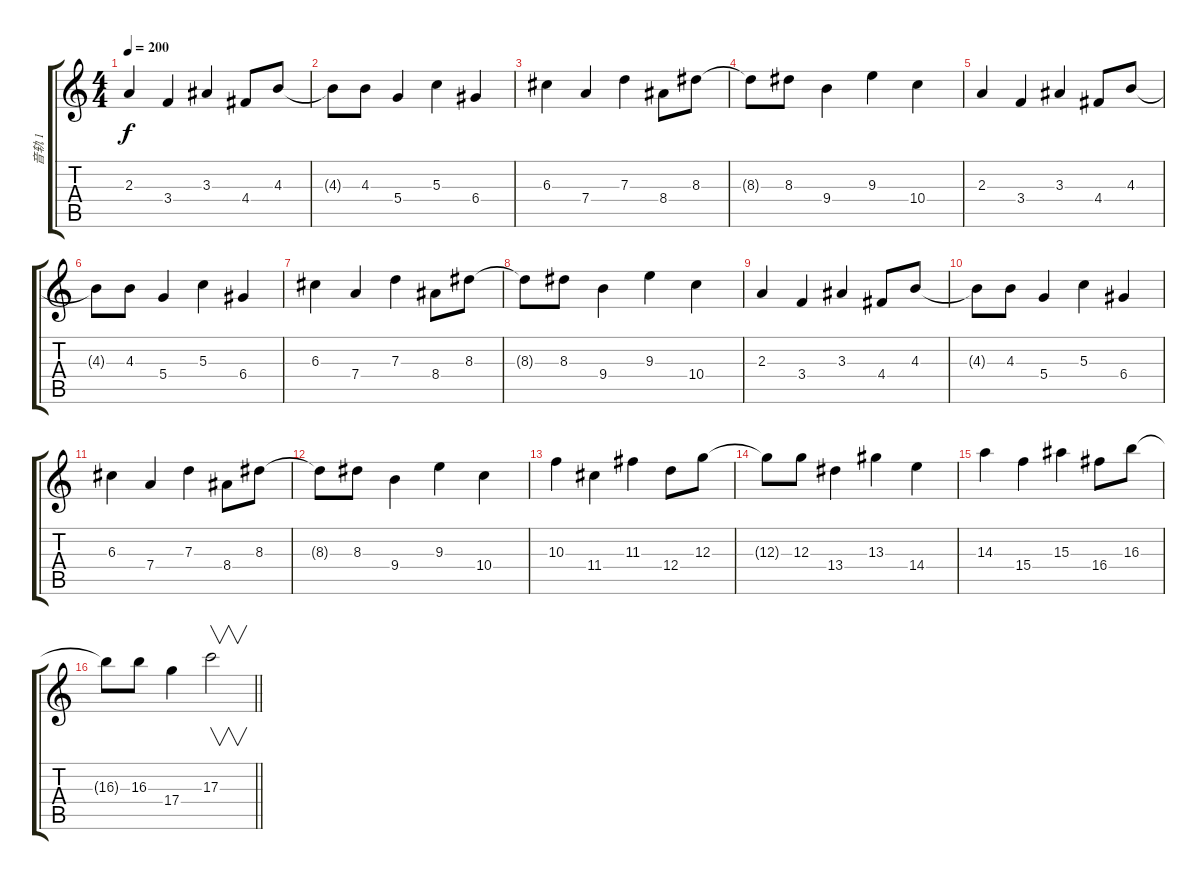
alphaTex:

\track ("音轨 1" "音轨 1") {instrument distortionguitar}
\staff {score tabs}
\tuning (E4 B3 G3 D3 A2 E2) {hide}
\ts (4 4)
\tempo 200
\clef g2
\ks c
2.3.4{dy f} 3.4.4 3.3.4 4.4.8 4.3.8 |
4.3{t}.8 4.3.8 5.4.4 5.3.4 6.4.4 |
6.3.4 7.4.4 7.3.4 8.4.8 8.3.8 |
8.3{t}.8 8.3.8 9.4.4 9.3.4 10.4.4 |
2.3.4 3.4.4 3.3.4 4.4.8 4.3.8 |
4.3{t}.8 4.3.8 5.4.4 5.3.4 6.4.4 |
6.3.4 7.4.4 7.3.4 8.4.8 8.3.8 |
8.3{t}.8 8.3.8 9.4.4 9.3.4 10.4.4 |
2.3.4 3.4.4 3.3.4 4.4.8 4.3.8 |
4.3{t}.8 4.3.8 5.4.4 5.3.4 6.4.4 |
6.3.4 7.4.4 7.3.4 8.4.8 8.3.8 |
8.3{t}.8 8.3.8 9.4.4 9.3.4 10.4.4 |
10.3.4 11.4.4 11.3.4 12.4.8 12.3.8 |
12.3{t}.8 12.3.8 13.4.4 13.3.4 14.4.4 |
14.3.4 15.4.4 15.3.4 16.4.8 16.3.8 |
\barLineRight lightlight
16.3{t}.8 16.3.8 17.4.4 17.3.2{v}
